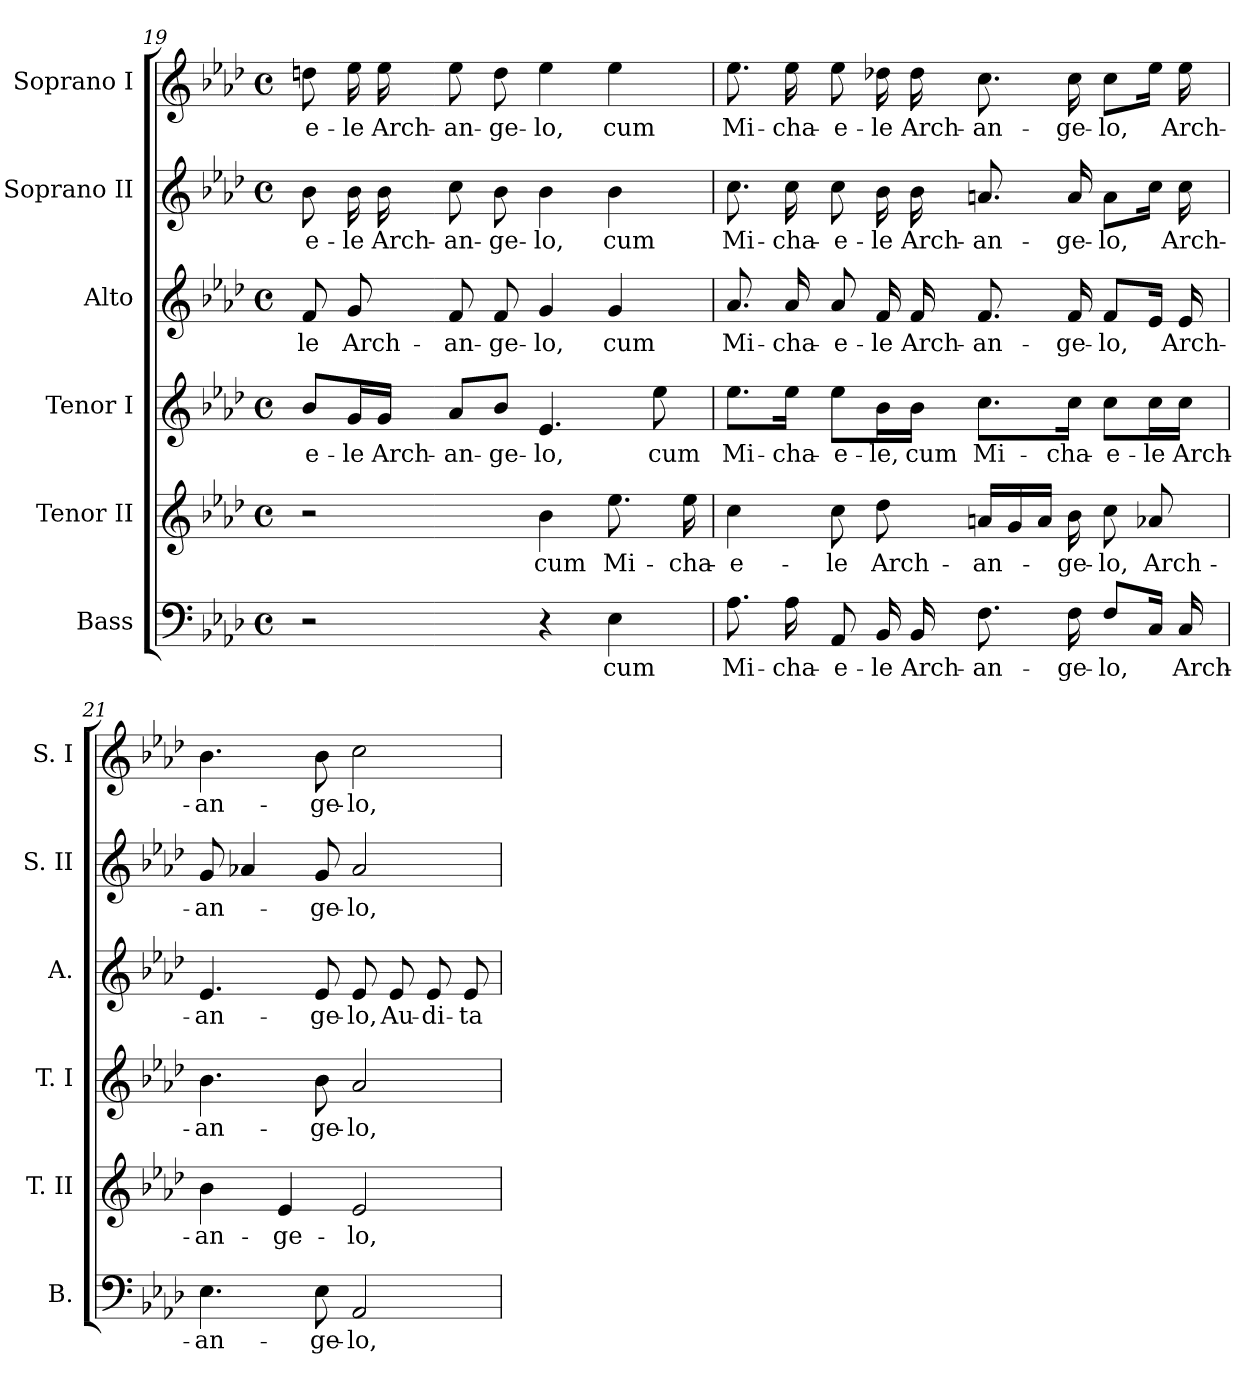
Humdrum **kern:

**kern	**text	**kern	**text	**kern	**text	**kern	**text	**kern	**text	**kern	**text
*part6	*part6	*part5	*part5	*part4	*part4	*part3	*part3	*part2	*part2	*part1	*part1
*staff6	*staff6	*staff5	*staff5	*staff4	*staff4	*staff3	*staff3	*staff2	*staff2	*staff1	*staff1
*I"Bass	*	*I"Tenor II	*	*I"Tenor I	*	*I"Alto	*	*I"Soprano II	*	*I"Soprano I	*
*I'B.	*	*I'T. II	*	*I'T. I	*	*I'A.	*	*I'S. II	*	*I'S. I	*
*clefF4	*	*clefG2	*	*clefG2	*	*clefG2	*	*clefG2	*	*clefG2	*
*	*	*ITrd7c12	*	*ITrd7c12	*	*	*	*	*	*	*
*k[b-e-a-d-]	*	*k[b-e-a-d-]	*	*k[b-e-a-d-]	*	*k[b-e-a-d-]	*	*k[b-e-a-d-]	*	*k[b-e-a-d-]	*
*A-:	*	*A-:	*	*A-:	*	*A-:	*	*A-:	*	*A-:	*
*M4/4	*	*M4/4	*	*M4/4	*	*M4/4	*	*M4/4	*	*M4/4	*
*met(c)	*	*met(c)	*	*met(c)	*	*met(c)	*	*met(c)	*	*met(c)	*
=19	=19	=19	=19	=19	=19	=19	=19	=19	=19	=19	=19
!	!	!	!	!	!LO:LY:b:color=#000000	!	!	!	!	!	!
!	!	!	!	!	!	!	!LO:LY:b:color=#000000	!	!	!	!
!	!	!	!	!	!	!	!	!	!LO:LY:b:color=#000000	!	!
!	!	!	!	!	!	!	!	!	!	!	!LO:LY:b:color=#000000
2r	.	2r	.	8B-i/L	-e-	8fi/	-le	8b-i\	-e-	8ddni\	-e-
!	!	!	!	!	!LO:LY:b:color=#000000	!	!	!	!	!	!
!	!	!	!	!	!	!	!LO:LY:b:color=#000000	!	!	!	!
!	!	!	!	!	!	!	!	!	!LO:LY:b:color=#000000	!	!
!	!	!	!	!	!	!	!	!	!	!	!LO:LY:b:color=#000000
.	.	.	.	16Gi/L	-le	8gi/	Arch-	16b-i\	-le	16ee-i\	-le
!	!	!	!	!	!LO:LY:b:color=#000000	!	!	!	!	!	!
!	!	!	!	!	!	!	!	!	!LO:LY:b:color=#000000	!	!
!	!	!	!	!	!	!	!	!	!	!	!LO:LY:b:color=#000000
.	.	.	.	16Gi/JJ	Arch-	.	.	16b-i\	Arch-	16ee-i\	Arch-
!	!	!	!	!	!LO:LY:b:color=#000000	!	!	!	!	!	!
!	!	!	!	!	!	!	!LO:LY:b:color=#000000	!	!	!	!
!	!	!	!	!	!	!	!	!	!LO:LY:b:color=#000000	!	!
!	!	!	!	!	!	!	!	!	!	!	!LO:LY:b:color=#000000
.	.	.	.	8A-i/L	-an-	8fi/	-an-	8cci\	-an-	8ee-i\	-an-
!	!	!	!	!	!LO:LY:b:color=#000000	!	!	!	!	!	!
!	!	!	!	!	!	!	!LO:LY:b:color=#000000	!	!	!	!
!	!	!	!	!	!	!	!	!	!LO:LY:b:color=#000000	!	!
!	!	!	!	!	!	!	!	!	!	!	!LO:LY:b:color=#000000
.	.	.	.	8B-i/J	-ge-	8fi/	-ge-	8b-i\	-ge-	8ddi\	-ge-
!	!	!	!LO:LY:b:color=#000000	!	!	!	!	!	!	!	!
!	!	!	!	!	!LO:LY:b:color=#000000	!	!	!	!	!	!
!	!	!	!	!	!	!	!LO:LY:b:color=#000000	!	!	!	!
!	!	!	!	!	!	!	!	!	!LO:LY:b:color=#000000	!	!
!	!	!	!	!	!	!	!	!	!	!	!LO:LY:b:color=#000000
4r	.	4B-i\	cum	4.E-i/	-lo,	4gi/	-lo,	4b-i\	-lo,	4ee-i\	-lo,
!	!LO:LY:b:color=#000000	!	!	!	!	!	!	!	!	!	!
!	!	!	!LO:LY:b:color=#000000	!	!	!	!	!	!	!	!
!	!	!	!	!	!	!	!LO:LY:b:color=#000000	!	!	!	!
!	!	!	!	!	!	!	!	!	!LO:LY:b:color=#000000	!	!
!	!	!	!	!	!	!	!	!	!	!	!LO:LY:b:color=#000000
4E-i\	cum	8.e-i\	Mi-	.	.	4gi/	cum	4b-i\	cum	4ee-i\	cum
!	!	!	!	!	!LO:LY:b:color=#000000	!	!	!	!	!	!
.	.	.	.	8e-i\	cum	.	.	.	.	.	.
!	!	!	!LO:LY:b:color=#000000	!	!	!	!	!	!	!	!
.	.	16e-i\	-cha-	.	.	.	.	.	.	.	.
!!LO:LB:g=z
=20	=20	=20	=20	=20	=20	=20	=20	=20	=20	=20	=20
!	!LO:LY:b:color=#000000	!	!	!	!	!	!	!	!	!	!
!	!	!	!LO:LY:b:color=#000000	!	!	!	!	!	!	!	!
!	!	!	!	!	!LO:LY:b:color=#000000	!	!	!	!	!	!
!	!	!	!	!	!	!	!LO:LY:b:color=#000000	!	!	!	!
!	!	!	!	!	!	!	!	!	!LO:LY:b:color=#000000	!	!
!	!	!	!	!	!	!	!	!	!	!	!LO:LY:b:color=#000000
8.A-i\	Mi-	4ci\	-e-	8.e-i\L	Mi-	8.a-i/	Mi-	8.cci\	Mi-	8.ee-i\	Mi-
!	!LO:LY:b:color=#000000	!	!	!	!	!	!	!	!	!	!
!	!	!	!	!	!LO:LY:b:color=#000000	!	!	!	!	!	!
!	!	!	!	!	!	!	!LO:LY:b:color=#000000	!	!	!	!
!	!	!	!	!	!	!	!	!	!LO:LY:b:color=#000000	!	!
!	!	!	!	!	!	!	!	!	!	!	!LO:LY:b:color=#000000
16A-i\	-cha-	.	.	16e-i\Jk	-cha-	16a-i/	-cha-	16cci\	-cha-	16ee-i\	-cha-
!	!LO:LY:b:color=#000000	!	!	!	!	!	!	!	!	!	!
!	!	!	!LO:LY:b:color=#000000	!	!	!	!	!	!	!	!
!	!	!	!	!	!LO:LY:b:color=#000000	!	!	!	!	!	!
!	!	!	!	!	!	!	!LO:LY:b:color=#000000	!	!	!	!
!	!	!	!	!	!	!	!	!	!LO:LY:b:color=#000000	!	!
!	!	!	!	!	!	!	!	!	!	!	!LO:LY:b:color=#000000
8AA-i/	-e-	8ci\	-le	8e-i\L	-e-	8a-i/	-e-	8cci\	-e-	8ee-i\	-e-
!	!LO:LY:b:color=#000000	!	!	!	!	!	!	!	!	!	!
!	!	!	!LO:LY:b:color=#000000	!	!	!	!	!	!	!	!
!	!	!	!	!	!LO:LY:b:color=#000000	!	!	!	!	!	!
!	!	!	!	!	!	!	!LO:LY:b:color=#000000	!	!	!	!
!	!	!	!	!	!	!	!	!	!LO:LY:b:color=#000000	!	!
!	!	!	!	!	!	!	!	!	!	!	!LO:LY:b:color=#000000
16BB-i/	-le	8d-i\	Arch-	16B-i\L	-le,	16fi/	-le	16b-i\	-le	16dd-Xi\	-le
!	!LO:LY:b:color=#000000	!	!	!	!	!	!	!	!	!	!
!	!	!	!	!	!LO:LY:b:color=#000000	!	!	!	!	!	!
!	!	!	!	!	!	!	!LO:LY:b:color=#000000	!	!	!	!
!	!	!	!	!	!	!	!	!	!LO:LY:b:color=#000000	!	!
!	!	!	!	!	!	!	!	!	!	!	!LO:LY:b:color=#000000
16BB-i/	Arch-	.	.	16B-i\JJ	cum	16fi/	Arch-	16b-i\	Arch-	16dd-i\	Arch-
!	!LO:LY:b:color=#000000	!	!	!	!	!	!	!	!	!	!
!	!	!	!LO:LY:b:color=#000000	!	!	!	!	!	!	!	!
!	!	!	!	!	!LO:LY:b:color=#000000	!	!	!	!	!	!
!	!	!	!	!	!	!	!LO:LY:b:color=#000000	!	!	!	!
!	!	!	!	!	!	!	!	!	!LO:LY:b:color=#000000	!	!
!	!	!	!	!	!	!	!	!	!	!	!LO:LY:b:color=#000000
8.Fi\	-an-	16Ani/LL	-an-	8.ci\L	Mi-	8.fi/	-an-	8.ani/	-an-	8.cci\	-an-
.	.	16Gi/	.	.	.	.	.	.	.	.	.
.	.	16Ai/JJ	.	.	.	.	.	.	.	.	.
!	!LO:LY:b:color=#000000	!	!	!	!	!	!	!	!	!	!
!	!	!	!LO:LY:b:color=#000000	!	!	!	!	!	!	!	!
!	!	!	!	!	!LO:LY:b:color=#000000	!	!	!	!	!	!
!	!	!	!	!	!	!	!LO:LY:b:color=#000000	!	!	!	!
!	!	!	!	!	!	!	!	!	!LO:LY:b:color=#000000	!	!
!	!	!	!	!	!	!	!	!	!	!	!LO:LY:b:color=#000000
16Fi\	-ge-	16B-i\	-ge-	16ci\Jk	-cha-	16fi/	-ge-	16ai/	-ge-	16cci\	-ge-
!	!LO:LY:b:color=#000000	!	!	!	!	!	!	!	!	!	!
!	!	!	!LO:LY:b:color=#000000	!	!	!	!	!	!	!	!
!	!	!	!	!	!LO:LY:b:color=#000000	!	!	!	!	!	!
!	!	!	!	!	!	!	!LO:LY:b:color=#000000	!	!	!	!
!	!	!	!	!	!	!	!	!	!LO:LY:b:color=#000000	!	!
!	!	!	!	!	!	!	!	!	!	!	!LO:LY:b:color=#000000
8Fi/L	-lo,	8ci\	-lo,	8ci\L	-e-	8fi/L	-lo,	8ai\L	-lo,	8cci\L	-lo,
!	!	!	!LO:LY:b:color=#000000	!	!	!	!	!	!	!	!
!	!	!	!	!	!LO:LY:b:color=#000000	!	!	!	!	!	!
16Ci/Jk	.	8A-Xi/	Arch-	16ci\L	-le	16e-i/Jk	.	16cci\Jk	.	16ee-i\Jk	.
!	!LO:LY:b:color=#000000	!	!	!	!	!	!	!	!	!	!
!	!	!	!	!	!LO:LY:b:color=#000000	!	!	!	!	!	!
!	!	!	!	!	!	!	!LO:LY:b:color=#000000	!	!	!	!
!	!	!	!	!	!	!	!	!	!LO:LY:b:color=#000000	!	!
!	!	!	!	!	!	!	!	!	!	!	!LO:LY:b:color=#000000
16Ci/	Arch-	.	.	16ci\JJ	Arch-	16e-i/	Arch-	16cci\	Arch-	16ee-i\	Arch-
=21	=21	=21	=21	=21	=21	=21	=21	=21	=21	=21	=21
!	!LO:LY:b:color=#000000	!	!	!	!	!	!	!	!	!	!
!	!	!	!LO:LY:b:color=#000000	!	!	!	!	!	!	!	!
!	!	!	!	!	!LO:LY:b:color=#000000	!	!	!	!	!	!
!	!	!	!	!	!	!	!LO:LY:b:color=#000000	!	!	!	!
!	!	!	!	!	!	!	!	!	!LO:LY:b:color=#000000	!	!
!	!	!	!	!	!	!	!	!	!	!	!LO:LY:b:color=#000000
4.E-i\	-an-	4B-i\	-an-	4.B-i\	-an-	4.e-i/	-an-	8gi/	-an-	4.b-i\	-an-
.	.	.	.	.	.	.	.	4a-Xi/	.	.	.
!	!	!	!LO:LY:b:color=#000000	!	!	!	!	!	!	!	!
.	.	4E-i/	-ge-	.	.	.	.	.	.	.	.
!	!LO:LY:b:color=#000000	!	!	!	!	!	!	!	!	!	!
!	!	!	!	!	!LO:LY:b:color=#000000	!	!	!	!	!	!
!	!	!	!	!	!	!	!LO:LY:b:color=#000000	!	!	!	!
!	!	!	!	!	!	!	!	!	!LO:LY:b:color=#000000	!	!
!	!	!	!	!	!	!	!	!	!	!	!LO:LY:b:color=#000000
8E-i\	-ge-	.	.	8B-i\	-ge-	8e-i/	-ge-	8gi/	-ge-	8b-i\	-ge-
!	!LO:LY:b:color=#000000	!	!	!	!	!	!	!	!	!	!
!	!	!	!LO:LY:b:color=#000000	!	!	!	!	!	!	!	!
!	!	!	!	!	!LO:LY:b:color=#000000	!	!	!	!	!	!
!	!	!	!	!	!	!	!LO:LY:b:color=#000000	!	!	!	!
!	!	!	!	!	!	!	!	!	!LO:LY:b:color=#000000	!	!
!	!	!	!	!	!	!	!	!	!	!	!LO:LY:b:color=#000000
2AA-i/	-lo,	2E-i/	-lo,	2A-i/	-lo,	8e-i/	-lo,	2a-i/	-lo,	2cci\	-lo,
!	!	!	!	!	!	!	!LO:LY:b:color=#000000	!	!	!	!
.	.	.	.	.	.	8e-i/	Au-	.	.	.	.
!	!	!	!	!	!	!	!LO:LY:b:color=#000000	!	!	!	!
.	.	.	.	.	.	8e-i/	-di-	.	.	.	.
!	!	!	!	!	!	!	!LO:LY:b:color=#000000	!	!	!	!
.	.	.	.	.	.	8e-i/	-ta	.	.	.	.
=	=	=	=	=	=	=	=	=	=	=	=
*-	*-	*-	*-	*-	*-	*-	*-	*-	*-	*-	*-
